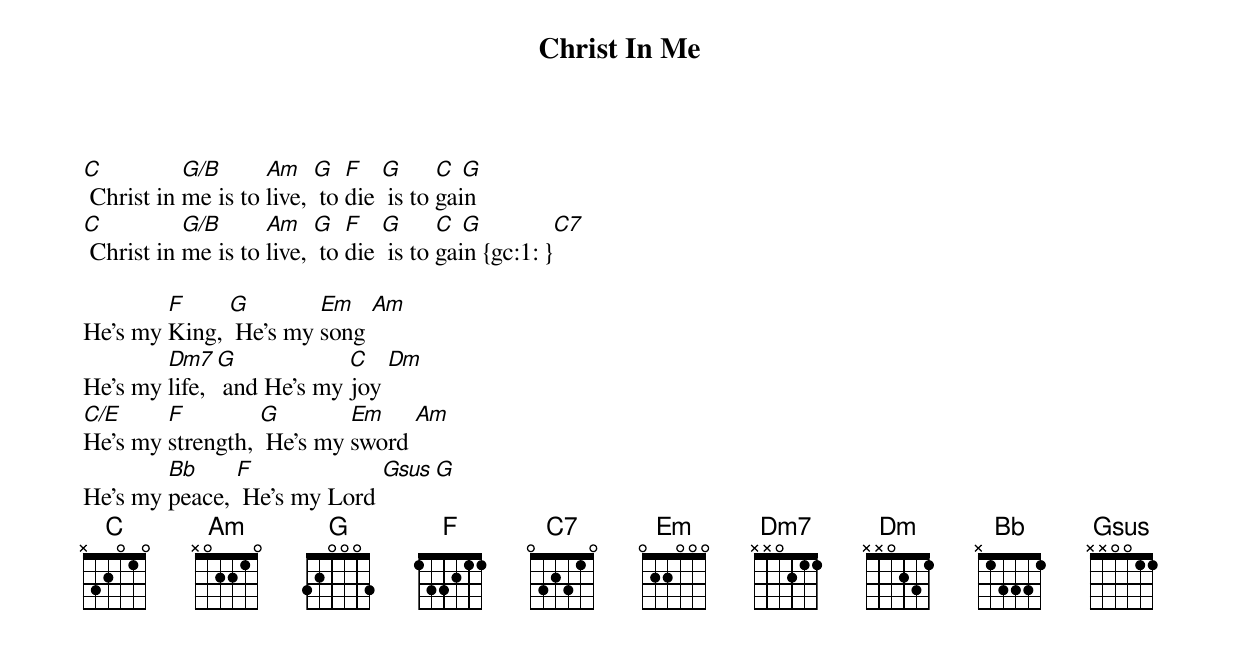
{title: Christ In Me}
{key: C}
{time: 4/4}
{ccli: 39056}
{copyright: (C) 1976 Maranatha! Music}
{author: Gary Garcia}

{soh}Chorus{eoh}
[C] Christ in [G/B]me is to [Am]live, [G] to [F]die [G] is to [C  G]gain
[C] Christ in [G/B]me is to [Am]live, [G] to [F]die [G] is to [C  G]gain {gc:1: }[C7]

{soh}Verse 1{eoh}
He's my [F]King, [G] He's my [Em]song [Am]
He's my [Dm7]life, [G] and He's my [C]joy [Dm]
[C/E]He's my [F]strength, [G] He's my [Em]sword [Am]
He's my [Bb]peace, [F] He's my Lord [Gsus][G]
